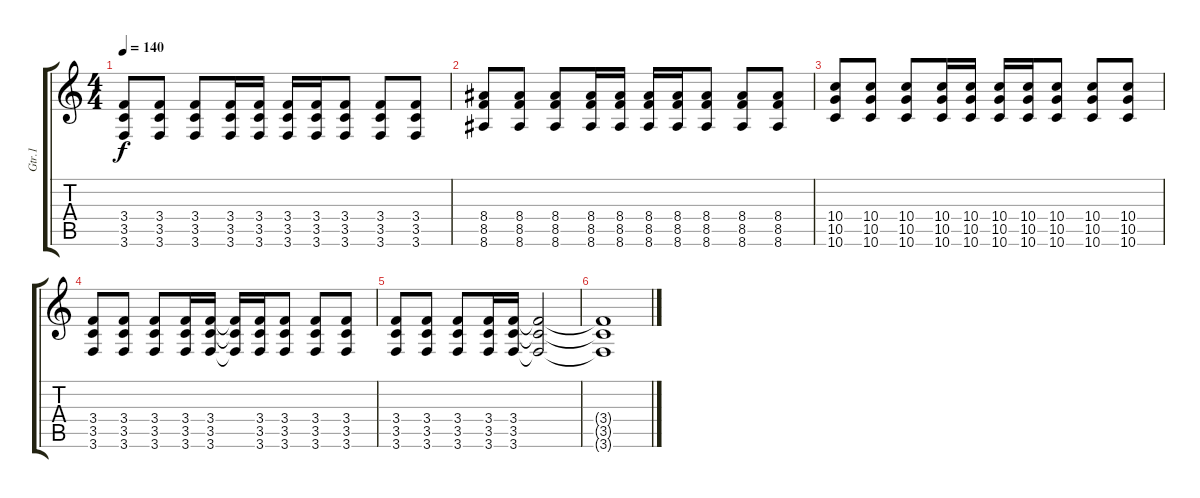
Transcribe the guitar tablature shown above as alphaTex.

\track ("Gtr.1" "Gtr.1") {instrument distortionguitar}
\staff {score tabs}
\tuning (E4 B3 G3 D3 A2 D2) {hide}
\ts (4 4)
\tempo 140
\clef g2
\ks c
(3.4 3.5 3.6).8{dy f} (3.4 3.5 3.6).8 (3.4 3.5 3.6).8 (3.4 3.5 3.6).16 (3.4 3.5 3.6).16 (3.4 3.5 3.6).16 (3.4 3.5 3.6).16 (3.4 3.5 3.6).8 (3.4 3.5 3.6).8 (3.4 3.5 3.6).8 |
(8.4 8.5 8.6).8 (8.4 8.5 8.6).8 (8.4 8.5 8.6).8 (8.4 8.5 8.6).16 (8.4 8.5 8.6).16 (8.4 8.5 8.6).16 (8.4 8.5 8.6).16 (8.4 8.5 8.6).8 (8.4 8.5 8.6).8 (8.4 8.5 8.6).8 |
(10.4 10.5 10.6).8 (10.4 10.5 10.6).8 (10.4 10.5 10.6).8 (10.4 10.5 10.6).16 (10.4 10.5 10.6).16 (10.4 10.5 10.6).16 (10.4 10.5 10.6).16 (10.4 10.5 10.6).8 (10.4 10.5 10.6).8 (10.4 10.5 10.6).8 |
(3.4 3.5 3.6).8 (3.4 3.5 3.6).8 (3.4 3.5 3.6).8 (3.4 3.5 3.6).16 (3.4 3.5 3.6).16 (3.4{t} 3.5{t} 3.6{t}).16 (3.4 3.5 3.6).16 (3.4 3.5 3.6).8 (3.4 3.5 3.6).8 (3.4 3.5 3.6).8 |
(3.4 3.5 3.6).8 (3.4 3.5 3.6).8 (3.4 3.5 3.6).8 (3.4 3.5 3.6).16 (3.4 3.5 3.6).16 (3.4{t} 3.5{t} 3.6{t}).2 |
(3.4{t} 3.5{t} 3.6{t}).1
